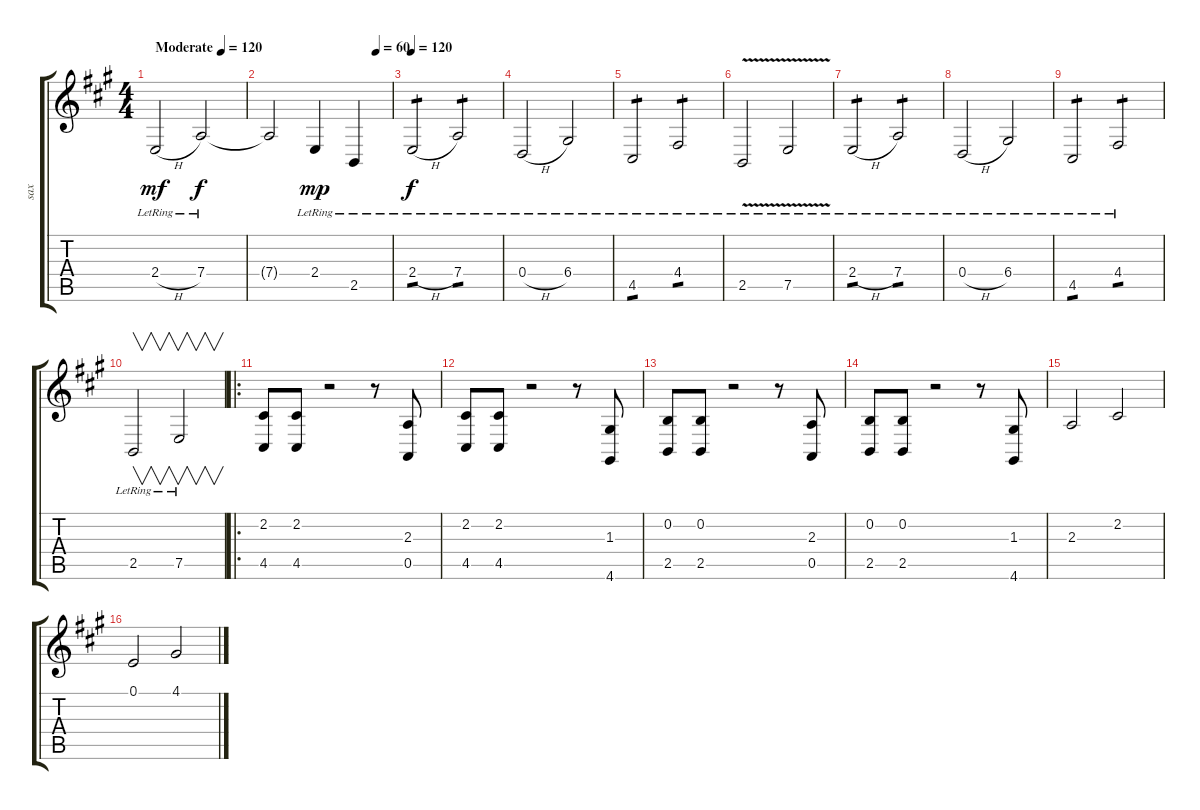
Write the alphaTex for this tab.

\track ("sax" "sax") {instrument sopranosax}
\staff {score tabs}
\tuning (E4 B3 G3 D3 A2 E2) {hide}
\ts (4 4)
\tempo (120 "Moderate")
\tempo 90
\tempo (120 "Moderate")
\clef g2
\ks a
2.4{h lr}.2{dy mf instrument sopranosax} 7.4{lr}.2{dy f} |
\tempo (60 0.875)
7.4{t}.2 2.4{lr}.4{dy mp} 2.5{lr}.4 |
\tempo 110
\tempo 120
2.4{h lr}.2{tp 1 dy f} 7.4{lr}.2{tp 1} |
0.4{h lr}.2 6.4{lr}.2 |
4.5{lr}.2{tp 1} 4.4{lr}.2{tp 1} |
2.5{v lr}.2 7.5{v lr}.2 |
2.4{h lr}.2{tp 1} 7.4{lr}.2{tp 1} |
0.4{h lr}.2 6.4{lr}.2 |
4.5{lr}.2{tp 1} 4.4{lr}.2{tp 1} |
2.5{lr}.2{v} 7.5{lr}.2{v} |
\ro
(2.2 4.5).8 (2.2 4.5).8 r.2 r.8 (2.3 0.5).8 |
(2.2 4.5).8 (2.2 4.5).8 r.2 r.8 (1.3 4.6).8 |
(0.2 2.5).8 (0.2 2.5).8 r.2 r.8 (2.3 0.5).8 |
(0.2 2.5).8 (0.2 2.5).8 r.2 r.8 (1.3 4.6).8 |
2.3.2 2.2.2 |
0.1.2 4.1.2
